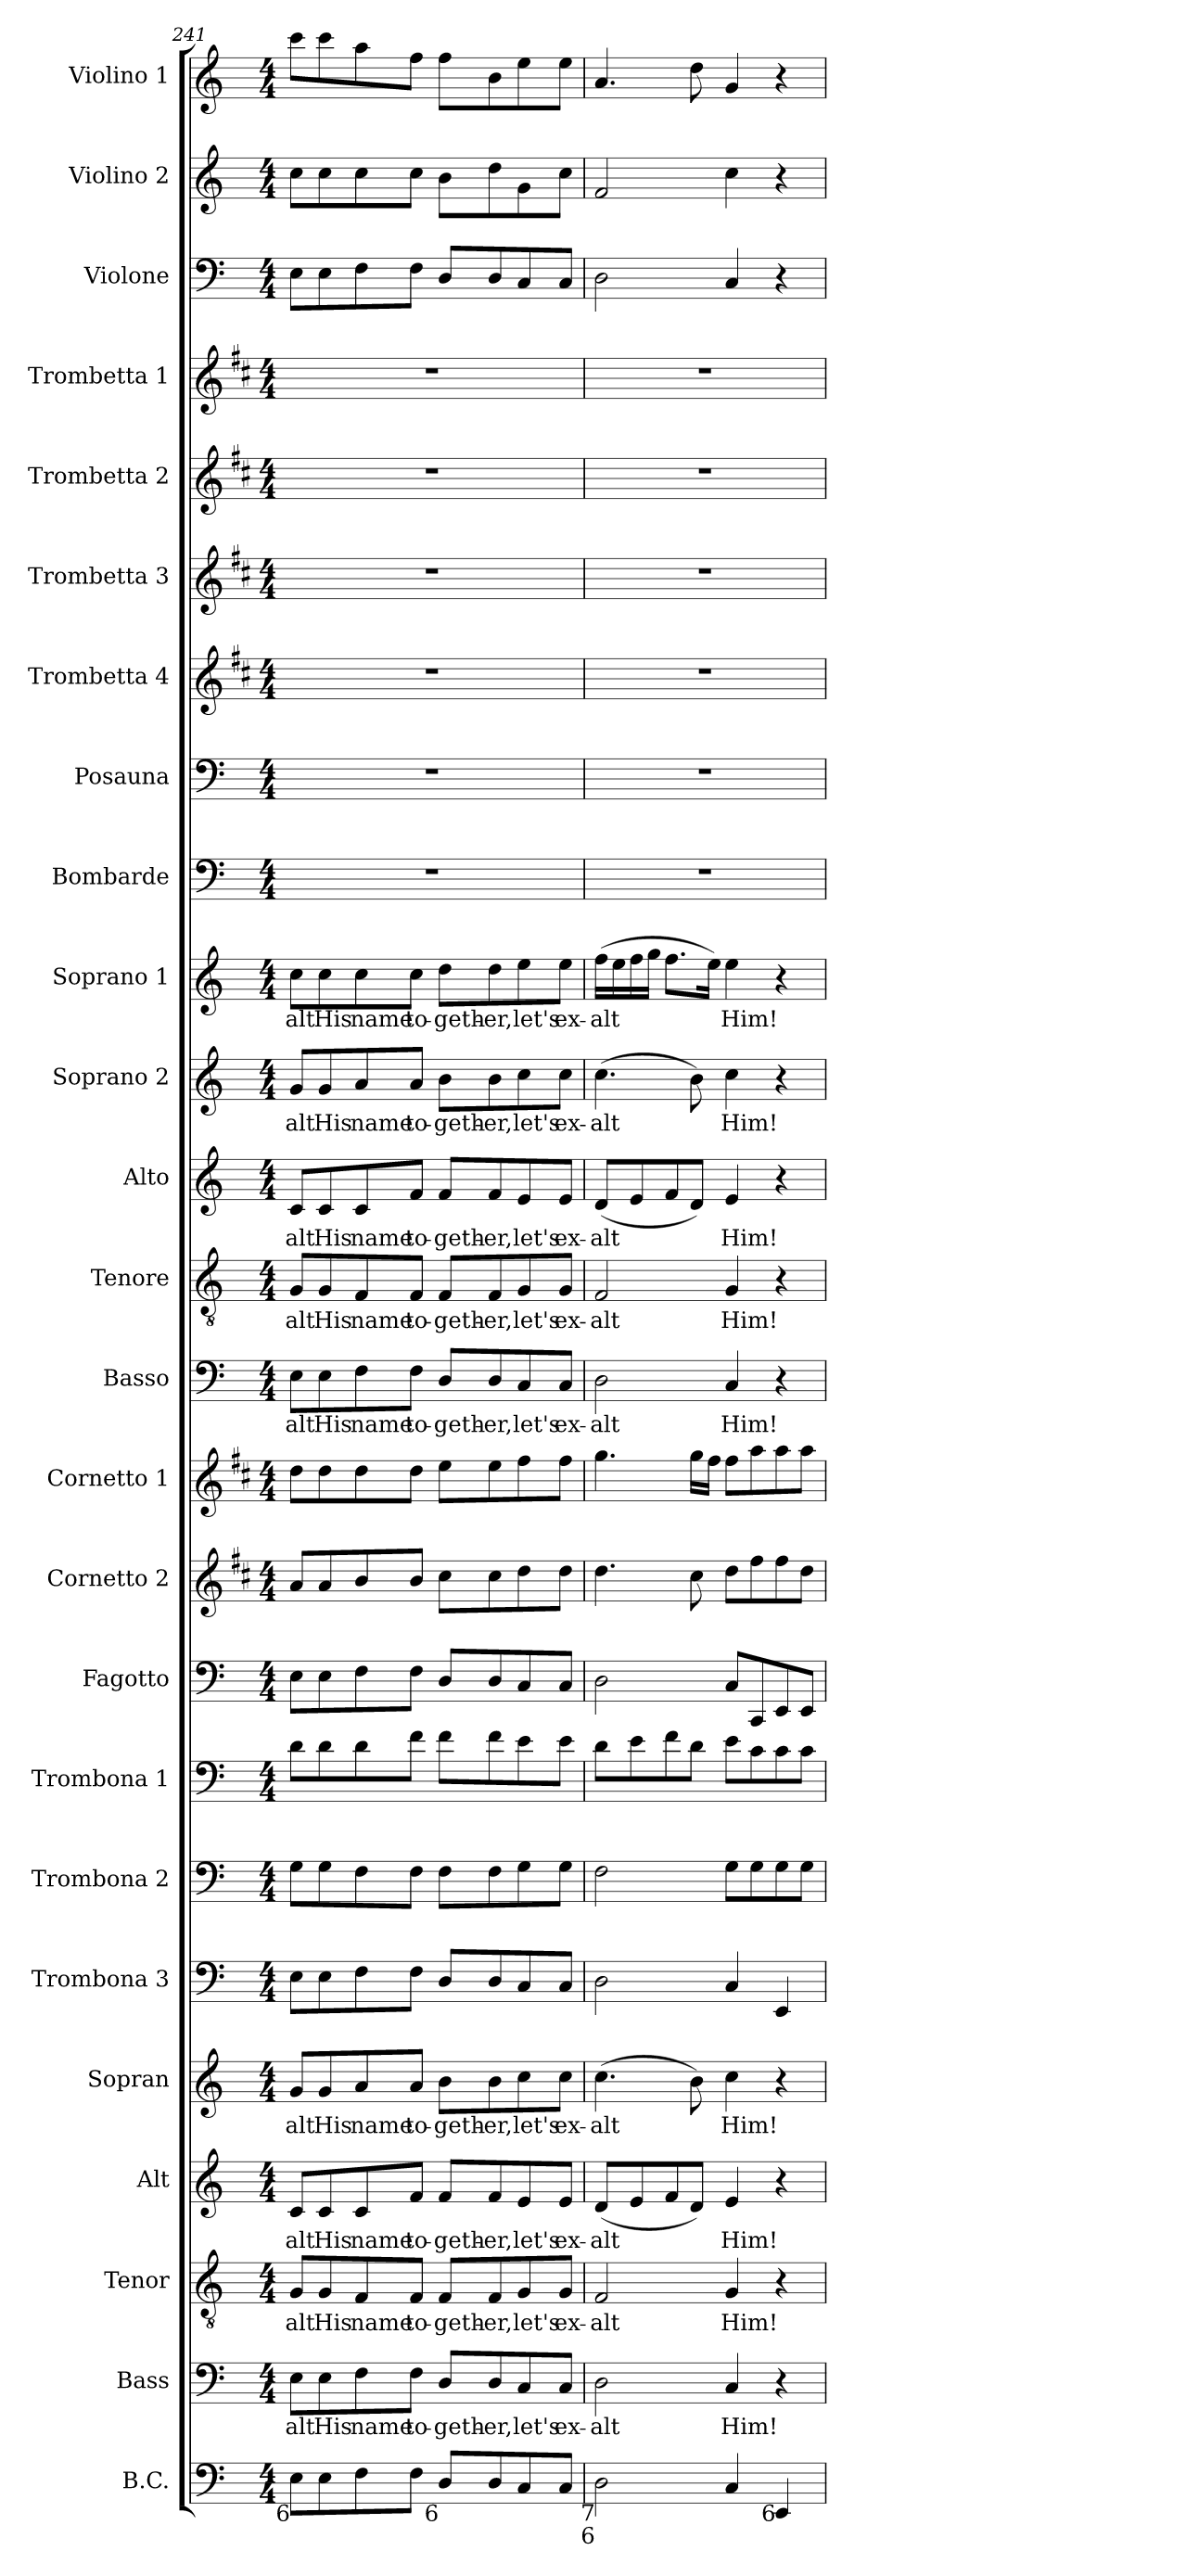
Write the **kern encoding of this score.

**kern	**kern	**text	**kern	**text	**kern	**text	**kern	**text	**kern	**kern	**kern	**kern	**kern	**kern	**kern	**text	**kern	**text	**kern	**text	**kern	**text	**kern	**text	**kern	**kern	**kern	**kern	**kern	**kern	**kern	**kern	**kern
*part25	*part24	*part24	*part23	*part23	*part22	*part22	*part21	*part21	*part20	*part19	*part18	*part17	*part16	*part15	*part14	*part14	*part13	*part13	*part12	*part12	*part11	*part11	*part10	*part10	*part9	*part8	*part7	*part6	*part5	*part4	*part3	*part2	*part1
*staff25	*staff24	*staff24	*staff23	*staff23	*staff22	*staff22	*staff21	*staff21	*staff20	*staff19	*staff18	*staff17	*staff16	*staff15	*staff14	*staff14	*staff13	*staff13	*staff12	*staff12	*staff11	*staff11	*staff10	*staff10	*staff9	*staff8	*staff7	*staff6	*staff5	*staff4	*staff3	*staff2	*staff1
*I"B.C.	*I"Bass	*	*I"Tenor	*	*I"Alt	*	*I"Sopran	*	*I"Trombona 3	*I"Trombona 2	*I"Trombona 1	*I"Fagotto	*I"Cornetto 2	*I"Cornetto 1	*I"Basso	*	*I"Tenore	*	*I"Alto	*	*I"Soprano 2	*	*I"Soprano 1	*	*I"Bombarde	*I"Posauna	*I"Trombetta 4	*I"Trombetta 3	*I"Trombetta 2	*I"Trombetta 1	*I"Violone	*I"Violino 2	*I"Violino 1
*I'B.C.	*I'B.	*	*I'T.	*	*I'A.	*	*I'S.	*	*I'Tbn. 2	*I'Tbn. 2	*I'Tbn. 1	*I'Fag.	*I'Cor. 2	*I'Cor. 1	*I'B.	*	*I'T.	*	*I'A.	*	*I'S.	*	*I'S.	*	*	*	*	*	*	*	*	*I'Vl. 2	*I'Vl. 1
*clefF4	*clefF4	*	*clefGv2	*	*clefG2	*	*clefG2	*	*clefF4	*clefF4	*clefF4	*clefF4	*clefG2	*clefG2	*clefF4	*	*clefGv2	*	*clefG2	*	*clefG2	*	*clefG2	*	*clefF4	*clefF4	*clefG2	*clefG2	*clefG2	*clefG2	*clefF4	*clefG2	*clefG2
*	*	*	*ITrd7c12	*	*	*	*	*	*	*	*	*	*ITrd1c2	*ITrd1c2	*	*	*ITrd7c12	*	*	*	*	*	*	*	*	*	*ITrd1c2	*ITrd1c2	*ITrd1c2	*ITrd1c2	*	*	*
*k[]	*k[]	*	*k[]	*	*k[]	*	*k[]	*	*k[]	*k[]	*k[]	*k[]	*k[]	*k[]	*k[]	*	*k[]	*	*k[]	*	*k[]	*	*k[]	*	*k[]	*k[]	*k[]	*k[]	*k[]	*k[]	*k[]	*k[]	*k[]
*C:	*C:	*	*C:	*	*C:	*	*C:	*	*C:	*C:	*C:	*C:	*C:	*C:	*C:	*	*C:	*	*C:	*	*C:	*	*C:	*	*C:	*C:	*C:	*C:	*C:	*C:	*C:	*C:	*C:
*M4/4	*M4/4	*	*M4/4	*	*M4/4	*	*M4/4	*	*M4/4	*M4/4	*M4/4	*M4/4	*M4/4	*M4/4	*M4/4	*	*M4/4	*	*M4/4	*	*M4/4	*	*M4/4	*	*M4/4	*M4/4	*M4/4	*M4/4	*M4/4	*M4/4	*M4/4	*M4/4	*M4/4
=241	=241	=241	=241	=241	=241	=241	=241	=241	=241	=241	=241	=241	=241	=241	=241	=241	=241	=241	=241	=241	=241	=241	=241	=241	=241	=241	=241	=241	=241	=241	=241	=241	=241
!	!	!LO:LY:b:color=#000000	!	!	!	!	!	!	!	!	!	!	!	!	!	!	!	!	!	!	!	!	!	!	!	!	!	!	!	!	!	!	!
!	!	!	!	!LO:LY:b:color=#000000	!	!	!	!	!	!	!	!	!	!	!	!	!	!	!	!	!	!	!	!	!	!	!	!	!	!	!	!	!
!	!	!	!	!	!	!LO:LY:b:color=#000000	!	!	!	!	!	!	!	!	!	!	!	!	!	!	!	!	!	!	!	!	!	!	!	!	!	!	!
!	!	!	!	!	!	!	!	!LO:LY:b:color=#000000	!	!	!	!	!	!	!	!	!	!	!	!	!	!	!	!	!	!	!	!	!	!	!	!	!
!	!	!	!	!	!	!	!	!	!	!	!	!	!	!	!	!LO:LY:b:color=#000000	!	!	!	!	!	!	!	!	!	!	!	!	!	!	!	!	!
!	!	!	!	!	!	!	!	!	!	!	!	!	!	!	!	!	!	!LO:LY:b:color=#000000	!	!	!	!	!	!	!	!	!	!	!	!	!	!	!
!	!	!	!	!	!	!	!	!	!	!	!	!	!	!	!	!	!	!	!	!LO:LY:b:color=#000000	!	!	!	!	!	!	!	!	!	!	!	!	!
!	!	!	!	!	!	!	!	!	!	!	!	!	!	!	!	!	!	!	!	!	!	!LO:LY:b:color=#000000	!	!	!	!	!	!	!	!	!	!	!
!LO:TX:b:rj:t=6	!	!	!	!	!	!	!	!	!	!	!	!	!	!	!	!	!	!	!	!	!	!	!	!	!	!	!	!	!	!	!	!	!
!	!	!	!	!	!	!	!	!	!	!	!	!	!	!	!	!	!	!	!	!	!	!	!	!LO:LY:b:color=#000000	!	!	!	!	!	!	!	!	!
8Ei\L	8Ei\L	-alt	8GGi/L	-alt	8ci/L	-alt	8gi/L	-alt	8Ei\L	8Gi\L	8di\L	8Ei\L	8gi/L	8cci\L	8Ei\L	-alt	8GGi/L	-alt	8ci/L	-alt	8gi/L	-alt	8cci\L	-alt	1r	1r	1r	1r	1r	1r	8Ei\L	8cci\L	8ccci\L
!	!	!LO:LY:b:color=#000000	!	!	!	!	!	!	!	!	!	!	!	!	!	!	!	!	!	!	!	!	!	!	!	!	!	!	!	!	!	!	!
!	!	!	!	!LO:LY:b:color=#000000	!	!	!	!	!	!	!	!	!	!	!	!	!	!	!	!	!	!	!	!	!	!	!	!	!	!	!	!	!
!	!	!	!	!	!	!LO:LY:b:color=#000000	!	!	!	!	!	!	!	!	!	!	!	!	!	!	!	!	!	!	!	!	!	!	!	!	!	!	!
!	!	!	!	!	!	!	!	!LO:LY:b:color=#000000	!	!	!	!	!	!	!	!	!	!	!	!	!	!	!	!	!	!	!	!	!	!	!	!	!
!	!	!	!	!	!	!	!	!	!	!	!	!	!	!	!	!LO:LY:b:color=#000000	!	!	!	!	!	!	!	!	!	!	!	!	!	!	!	!	!
!	!	!	!	!	!	!	!	!	!	!	!	!	!	!	!	!	!	!LO:LY:b:color=#000000	!	!	!	!	!	!	!	!	!	!	!	!	!	!	!
!	!	!	!	!	!	!	!	!	!	!	!	!	!	!	!	!	!	!	!	!LO:LY:b:color=#000000	!	!	!	!	!	!	!	!	!	!	!	!	!
!	!	!	!	!	!	!	!	!	!	!	!	!	!	!	!	!	!	!	!	!	!	!LO:LY:b:color=#000000	!	!	!	!	!	!	!	!	!	!	!
!	!	!	!	!	!	!	!	!	!	!	!	!	!	!	!	!	!	!	!	!	!	!	!	!LO:LY:b:color=#000000	!	!	!	!	!	!	!	!	!
8Ei\	8Ei\	His	8GGi/	His	8ci/	His	8gi/	His	8Ei\	8Gi\	8di\	8Ei\	8gi/	8cci\	8Ei\	His	8GGi/	His	8ci/	His	8gi/	His	8cci\	His	.	.	.	.	.	.	8Ei\	8cci\	8ccci\
!	!	!LO:LY:b:color=#000000	!	!	!	!	!	!	!	!	!	!	!	!	!	!	!	!	!	!	!	!	!	!	!	!	!	!	!	!	!	!	!
!	!	!	!	!LO:LY:b:color=#000000	!	!	!	!	!	!	!	!	!	!	!	!	!	!	!	!	!	!	!	!	!	!	!	!	!	!	!	!	!
!	!	!	!	!	!	!LO:LY:b:color=#000000	!	!	!	!	!	!	!	!	!	!	!	!	!	!	!	!	!	!	!	!	!	!	!	!	!	!	!
!	!	!	!	!	!	!	!	!LO:LY:b:color=#000000	!	!	!	!	!	!	!	!	!	!	!	!	!	!	!	!	!	!	!	!	!	!	!	!	!
!	!	!	!	!	!	!	!	!	!	!	!	!	!	!	!	!LO:LY:b:color=#000000	!	!	!	!	!	!	!	!	!	!	!	!	!	!	!	!	!
!	!	!	!	!	!	!	!	!	!	!	!	!	!	!	!	!	!	!LO:LY:b:color=#000000	!	!	!	!	!	!	!	!	!	!	!	!	!	!	!
!	!	!	!	!	!	!	!	!	!	!	!	!	!	!	!	!	!	!	!	!LO:LY:b:color=#000000	!	!	!	!	!	!	!	!	!	!	!	!	!
!	!	!	!	!	!	!	!	!	!	!	!	!	!	!	!	!	!	!	!	!	!	!LO:LY:b:color=#000000	!	!	!	!	!	!	!	!	!	!	!
!	!	!	!	!	!	!	!	!	!	!	!	!	!	!	!	!	!	!	!	!	!	!	!	!LO:LY:b:color=#000000	!	!	!	!	!	!	!	!	!
8Fi\	8Fi\	name	8FFi/	name	8ci/	name	8ai/	name	8Fi\	8Fi\	8di\	8Fi\	8ai/	8cci\	8Fi\	name	8FFi/	name	8ci/	name	8ai/	name	8cci\	name	.	.	.	.	.	.	8Fi\	8cci\	8aai\
!	!	!LO:LY:b:color=#000000	!	!	!	!	!	!	!	!	!	!	!	!	!	!	!	!	!	!	!	!	!	!	!	!	!	!	!	!	!	!	!
!	!	!	!	!LO:LY:b:color=#000000	!	!	!	!	!	!	!	!	!	!	!	!	!	!	!	!	!	!	!	!	!	!	!	!	!	!	!	!	!
!	!	!	!	!	!	!LO:LY:b:color=#000000	!	!	!	!	!	!	!	!	!	!	!	!	!	!	!	!	!	!	!	!	!	!	!	!	!	!	!
!	!	!	!	!	!	!	!	!LO:LY:b:color=#000000	!	!	!	!	!	!	!	!	!	!	!	!	!	!	!	!	!	!	!	!	!	!	!	!	!
!	!	!	!	!	!	!	!	!	!	!	!	!	!	!	!	!LO:LY:b:color=#000000	!	!	!	!	!	!	!	!	!	!	!	!	!	!	!	!	!
!	!	!	!	!	!	!	!	!	!	!	!	!	!	!	!	!	!	!LO:LY:b:color=#000000	!	!	!	!	!	!	!	!	!	!	!	!	!	!	!
!	!	!	!	!	!	!	!	!	!	!	!	!	!	!	!	!	!	!	!	!LO:LY:b:color=#000000	!	!	!	!	!	!	!	!	!	!	!	!	!
!	!	!	!	!	!	!	!	!	!	!	!	!	!	!	!	!	!	!	!	!	!	!LO:LY:b:color=#000000	!	!	!	!	!	!	!	!	!	!	!
!	!	!	!	!	!	!	!	!	!	!	!	!	!	!	!	!	!	!	!	!	!	!	!	!LO:LY:b:color=#000000	!	!	!	!	!	!	!	!	!
8Fi\J	8Fi\J	to-	8FFi/J	to-	8fi/J	to-	8ai/J	to-	8Fi\J	8Fi\J	8fi\J	8Fi\J	8ai/J	8cci\J	8Fi\J	to-	8FFi/J	to-	8fi/J	to-	8ai/J	to-	8cci\J	to-	.	.	.	.	.	.	8Fi\J	8cci\J	8ffi\J
!	!	!LO:LY:b:color=#000000	!	!	!	!	!	!	!	!	!	!	!	!	!	!	!	!	!	!	!	!	!	!	!	!	!	!	!	!	!	!	!
!	!	!	!	!LO:LY:b:color=#000000	!	!	!	!	!	!	!	!	!	!	!	!	!	!	!	!	!	!	!	!	!	!	!	!	!	!	!	!	!
!	!	!	!	!	!	!LO:LY:b:color=#000000	!	!	!	!	!	!	!	!	!	!	!	!	!	!	!	!	!	!	!	!	!	!	!	!	!	!	!
!	!	!	!	!	!	!	!	!LO:LY:b:color=#000000	!	!	!	!	!	!	!	!	!	!	!	!	!	!	!	!	!	!	!	!	!	!	!	!	!
!	!	!	!	!	!	!	!	!	!	!	!	!	!	!	!	!LO:LY:b:color=#000000	!	!	!	!	!	!	!	!	!	!	!	!	!	!	!	!	!
!	!	!	!	!	!	!	!	!	!	!	!	!	!	!	!	!	!	!LO:LY:b:color=#000000	!	!	!	!	!	!	!	!	!	!	!	!	!	!	!
!	!	!	!	!	!	!	!	!	!	!	!	!	!	!	!	!	!	!	!	!LO:LY:b:color=#000000	!	!	!	!	!	!	!	!	!	!	!	!	!
!	!	!	!	!	!	!	!	!	!	!	!	!	!	!	!	!	!	!	!	!	!	!LO:LY:b:color=#000000	!	!	!	!	!	!	!	!	!	!	!
!LO:TX:b:rj:t=6	!	!	!	!	!	!	!	!	!	!	!	!	!	!	!	!	!	!	!	!	!	!	!	!	!	!	!	!	!	!	!	!	!
!	!	!	!	!	!	!	!	!	!	!	!	!	!	!	!	!	!	!	!	!	!	!	!	!LO:LY:b:color=#000000	!	!	!	!	!	!	!	!	!
8Di/L	8Di/L	-geth-	8FFi/L	-geth-	8fi/L	-geth-	8bi\L	-geth-	8Di/L	8Fi\L	8fi\L	8Di/L	8bi\L	8ddi\L	8Di/L	-geth-	8FFi/L	-geth-	8fi/L	-geth-	8bi\L	-geth-	8ddi\L	-geth-	.	.	.	.	.	.	8Di/L	8bi\L	8ffi\L
!	!	!LO:LY:b:color=#000000	!	!	!	!	!	!	!	!	!	!	!	!	!	!	!	!	!	!	!	!	!	!	!	!	!	!	!	!	!	!	!
!	!	!	!	!LO:LY:b:color=#000000	!	!	!	!	!	!	!	!	!	!	!	!	!	!	!	!	!	!	!	!	!	!	!	!	!	!	!	!	!
!	!	!	!	!	!	!LO:LY:b:color=#000000	!	!	!	!	!	!	!	!	!	!	!	!	!	!	!	!	!	!	!	!	!	!	!	!	!	!	!
!	!	!	!	!	!	!	!	!LO:LY:b:color=#000000	!	!	!	!	!	!	!	!	!	!	!	!	!	!	!	!	!	!	!	!	!	!	!	!	!
!	!	!	!	!	!	!	!	!	!	!	!	!	!	!	!	!LO:LY:b:color=#000000	!	!	!	!	!	!	!	!	!	!	!	!	!	!	!	!	!
!	!	!	!	!	!	!	!	!	!	!	!	!	!	!	!	!	!	!LO:LY:b:color=#000000	!	!	!	!	!	!	!	!	!	!	!	!	!	!	!
!	!	!	!	!	!	!	!	!	!	!	!	!	!	!	!	!	!	!	!	!LO:LY:b:color=#000000	!	!	!	!	!	!	!	!	!	!	!	!	!
!	!	!	!	!	!	!	!	!	!	!	!	!	!	!	!	!	!	!	!	!	!	!LO:LY:b:color=#000000	!	!	!	!	!	!	!	!	!	!	!
!	!	!	!	!	!	!	!	!	!	!	!	!	!	!	!	!	!	!	!	!	!	!	!	!LO:LY:b:color=#000000	!	!	!	!	!	!	!	!	!
8Di/	8Di/	-er,	8FFi/	-er,	8fi/	-er,	8bi\	-er,	8Di/	8Fi\	8fi\	8Di/	8bi\	8ddi\	8Di/	-er,	8FFi/	-er,	8fi/	-er,	8bi\	-er,	8ddi\	-er,	.	.	.	.	.	.	8Di/	8ddi\	8bi\
!	!	!LO:LY:b:color=#000000	!	!	!	!	!	!	!	!	!	!	!	!	!	!	!	!	!	!	!	!	!	!	!	!	!	!	!	!	!	!	!
!	!	!	!	!LO:LY:b:color=#000000	!	!	!	!	!	!	!	!	!	!	!	!	!	!	!	!	!	!	!	!	!	!	!	!	!	!	!	!	!
!	!	!	!	!	!	!LO:LY:b:color=#000000	!	!	!	!	!	!	!	!	!	!	!	!	!	!	!	!	!	!	!	!	!	!	!	!	!	!	!
!	!	!	!	!	!	!	!	!LO:LY:b:color=#000000	!	!	!	!	!	!	!	!	!	!	!	!	!	!	!	!	!	!	!	!	!	!	!	!	!
!	!	!	!	!	!	!	!	!	!	!	!	!	!	!	!	!LO:LY:b:color=#000000	!	!	!	!	!	!	!	!	!	!	!	!	!	!	!	!	!
!	!	!	!	!	!	!	!	!	!	!	!	!	!	!	!	!	!	!LO:LY:b:color=#000000	!	!	!	!	!	!	!	!	!	!	!	!	!	!	!
!	!	!	!	!	!	!	!	!	!	!	!	!	!	!	!	!	!	!	!	!LO:LY:b:color=#000000	!	!	!	!	!	!	!	!	!	!	!	!	!
!	!	!	!	!	!	!	!	!	!	!	!	!	!	!	!	!	!	!	!	!	!	!LO:LY:b:color=#000000	!	!	!	!	!	!	!	!	!	!	!
!	!	!	!	!	!	!	!	!	!	!	!	!	!	!	!	!	!	!	!	!	!	!	!	!LO:LY:b:color=#000000	!	!	!	!	!	!	!	!	!
8Ci/	8Ci/	let's	8GGi/	let's	8ei/	let's	8cci\	let's	8Ci/	8Gi\	8ei\	8Ci/	8cci\	8eei\	8Ci/	let's	8GGi/	let's	8ei/	let's	8cci\	let's	8eei\	let's	.	.	.	.	.	.	8Ci/	8gi\	8eei\
!	!	!LO:LY:b:color=#000000	!	!	!	!	!	!	!	!	!	!	!	!	!	!	!	!	!	!	!	!	!	!	!	!	!	!	!	!	!	!	!
!	!	!	!	!LO:LY:b:color=#000000	!	!	!	!	!	!	!	!	!	!	!	!	!	!	!	!	!	!	!	!	!	!	!	!	!	!	!	!	!
!	!	!	!	!	!	!LO:LY:b:color=#000000	!	!	!	!	!	!	!	!	!	!	!	!	!	!	!	!	!	!	!	!	!	!	!	!	!	!	!
!	!	!	!	!	!	!	!	!LO:LY:b:color=#000000	!	!	!	!	!	!	!	!	!	!	!	!	!	!	!	!	!	!	!	!	!	!	!	!	!
!	!	!	!	!	!	!	!	!	!	!	!	!	!	!	!	!LO:LY:b:color=#000000	!	!	!	!	!	!	!	!	!	!	!	!	!	!	!	!	!
!	!	!	!	!	!	!	!	!	!	!	!	!	!	!	!	!	!	!LO:LY:b:color=#000000	!	!	!	!	!	!	!	!	!	!	!	!	!	!	!
!	!	!	!	!	!	!	!	!	!	!	!	!	!	!	!	!	!	!	!	!LO:LY:b:color=#000000	!	!	!	!	!	!	!	!	!	!	!	!	!
!	!	!	!	!	!	!	!	!	!	!	!	!	!	!	!	!	!	!	!	!	!	!LO:LY:b:color=#000000	!	!	!	!	!	!	!	!	!	!	!
!	!	!	!	!	!	!	!	!	!	!	!	!	!	!	!	!	!	!	!	!	!	!	!	!LO:LY:b:color=#000000	!	!	!	!	!	!	!	!	!
8Ci/J	8Ci/J	ex-	8GGi/J	ex-	8ei/J	ex-	8cci\J	ex-	8Ci/J	8Gi\J	8ei\J	8Ci/J	8cci\J	8eei\J	8Ci/J	ex-	8GGi/J	ex-	8ei/J	ex-	8cci\J	ex-	8eei\J	ex-	.	.	.	.	.	.	8Ci/J	8cci\J	8eei\J
=242	=242	=242	=242	=242	=242	=242	=242	=242	=242	=242	=242	=242	=242	=242	=242	=242	=242	=242	=242	=242	=242	=242	=242	=242	=242	=242	=242	=242	=242	=242	=242	=242	=242
!	!	!LO:LY:b:color=#000000	!	!	!	!	!	!	!	!	!	!	!	!	!	!	!	!	!	!	!	!	!	!	!	!	!	!	!	!	!	!	!
!	!	!	!	!LO:LY:b:color=#000000	!	!	!	!	!	!	!	!	!	!	!	!	!	!	!	!	!	!	!	!	!	!	!	!	!	!	!	!	!
!	!	!	!	!	!	!LO:LY:b:color=#000000	!	!	!	!	!	!	!	!	!	!	!	!	!	!	!	!	!	!	!	!	!	!	!	!	!	!	!
!	!	!	!	!	!	!	!	!LO:LY:b:color=#000000	!	!	!	!	!	!	!	!	!	!	!	!	!	!	!	!	!	!	!	!	!	!	!	!	!
!	!	!	!	!	!	!	!	!	!	!	!	!	!	!	!	!LO:LY:b:color=#000000	!	!	!	!	!	!	!	!	!	!	!	!	!	!	!	!	!
!	!	!	!	!	!	!	!	!	!	!	!	!	!	!	!	!	!	!LO:LY:b:color=#000000	!	!	!	!	!	!	!	!	!	!	!	!	!	!	!
!	!	!	!	!	!	!	!	!	!	!	!	!	!	!	!	!	!	!	!	!LO:LY:b:color=#000000	!	!	!	!	!	!	!	!	!	!	!	!	!
!	!	!	!	!	!	!	!	!	!	!	!	!	!	!	!	!	!	!	!	!	!	!LO:LY:b:color=#000000	!	!	!	!	!	!	!	!	!	!	!
!LO:TX:b:rj:t=7	!	!	!	!	!	!	!	!	!	!	!	!	!	!	!	!	!	!	!	!	!	!	!	!	!	!	!	!	!	!	!	!	!
!LO:TX:b:rj:t=6	!	!	!	!	!	!	!	!	!	!	!	!	!	!	!	!	!	!	!	!	!	!	!	!	!	!	!	!	!	!	!	!	!
!	!	!	!	!	!	!	!	!	!	!	!	!	!	!	!	!	!	!	!	!	!	!	!	!LO:LY:b:color=#000000	!	!	!	!	!	!	!	!	!
2Di\	2Di\	-alt	2FFi/	-alt	(8di/L	-alt	(4.cci\	-alt	2Di\	2Fi\	8di\L	2Di\	4.cci\	4.ffi\	2Di\	-alt	2FFi/	-alt	(8di/L	-alt	(4.cci\	-alt	(16ffi\LL	-alt	1r	1r	1r	1r	1r	1r	2Di\	2fi/	4.ai/
.	.	.	.	.	.	.	.	.	.	.	.	.	.	.	.	.	.	.	.	.	.	.	16eei\	.	.	.	.	.	.	.	.	.	.
.	.	.	.	.	8ei/	.	.	.	.	.	8ei\	.	.	.	.	.	.	.	8ei/	.	.	.	16ffi\	.	.	.	.	.	.	.	.	.	.
.	.	.	.	.	.	.	.	.	.	.	.	.	.	.	.	.	.	.	.	.	.	.	16ggi\JJ	.	.	.	.	.	.	.	.	.	.
.	.	.	.	.	8fi/	.	.	.	.	.	8fi\	.	.	.	.	.	.	.	8fi/	.	.	.	8.ffi\L	.	.	.	.	.	.	.	.	.	.
.	.	.	.	.	8di/J)	.	8bi\)	.	.	.	8di\J	.	8bi\	16ffi\LL	.	.	.	.	8di/J)	.	8bi\)	.	.	.	.	.	.	.	.	.	.	.	8ddi\
.	.	.	.	.	.	.	.	.	.	.	.	.	.	16eei\JJ	.	.	.	.	.	.	.	.	16eei\Jk)	.	.	.	.	.	.	.	.	.	.
!	!	!LO:LY:b:color=#000000	!	!	!	!	!	!	!	!	!	!	!	!	!	!	!	!	!	!	!	!	!	!	!	!	!	!	!	!	!	!	!
!	!	!	!	!LO:LY:b:color=#000000	!	!	!	!	!	!	!	!	!	!	!	!	!	!	!	!	!	!	!	!	!	!	!	!	!	!	!	!	!
!	!	!	!	!	!	!LO:LY:b:color=#000000	!	!	!	!	!	!	!	!	!	!	!	!	!	!	!	!	!	!	!	!	!	!	!	!	!	!	!
!	!	!	!	!	!	!	!	!LO:LY:b:color=#000000	!	!	!	!	!	!	!	!	!	!	!	!	!	!	!	!	!	!	!	!	!	!	!	!	!
!	!	!	!	!	!	!	!	!	!	!	!	!	!	!	!	!LO:LY:b:color=#000000	!	!	!	!	!	!	!	!	!	!	!	!	!	!	!	!	!
!	!	!	!	!	!	!	!	!	!	!	!	!	!	!	!	!	!	!LO:LY:b:color=#000000	!	!	!	!	!	!	!	!	!	!	!	!	!	!	!
!	!	!	!	!	!	!	!	!	!	!	!	!	!	!	!	!	!	!	!	!LO:LY:b:color=#000000	!	!	!	!	!	!	!	!	!	!	!	!	!
!	!	!	!	!	!	!	!	!	!	!	!	!	!	!	!	!	!	!	!	!	!	!LO:LY:b:color=#000000	!	!	!	!	!	!	!	!	!	!	!
!	!	!	!	!	!	!	!	!	!	!	!	!	!	!	!	!	!	!	!	!	!	!	!	!LO:LY:b:color=#000000	!	!	!	!	!	!	!	!	!
4Ci/	4Ci/	Him!	4GGi/	Him!	4ei/	Him!	4cci\	Him!	4Ci/	8Gi\L	8ei\L	8Ci/L	8cci\L	8eei\L	4Ci/	Him!	4GGi/	Him!	4ei/	Him!	4cci\	Him!	4eei\	Him!	.	.	.	.	.	.	4Ci/	4cci\	4gi/
.	.	.	.	.	.	.	.	.	.	8Gi\	8ci\	8CCi/	8eei\	8ggi\	.	.	.	.	.	.	.	.	.	.	.	.	.	.	.	.	.	.	.
!LO:TX:b:rj:t=6	!	!	!	!	!	!	!	!	!	!	!	!	!	!	!	!	!	!	!	!	!	!	!	!	!	!	!	!	!	!	!	!	!
4EEi/	4r	.	4r	.	4r	.	4r	.	4EEi/	8Gi\	8ci\	8EEi/	8eei\	8ggi\	4r	.	4r	.	4r	.	4r	.	4r	.	.	.	.	.	.	.	4r	4r	4r
.	.	.	.	.	.	.	.	.	.	8Gi\J	8ci\J	8EEi/J	8cci\J	8ggi\J	.	.	.	.	.	.	.	.	.	.	.	.	.	.	.	.	.	.	.
=	=	=	=	=	=	=	=	=	=	=	=	=	=	=	=	=	=	=	=	=	=	=	=	=	=	=	=	=	=	=	=	=	=
*-	*-	*-	*-	*-	*-	*-	*-	*-	*-	*-	*-	*-	*-	*-	*-	*-	*-	*-	*-	*-	*-	*-	*-	*-	*-	*-	*-	*-	*-	*-	*-	*-	*-
